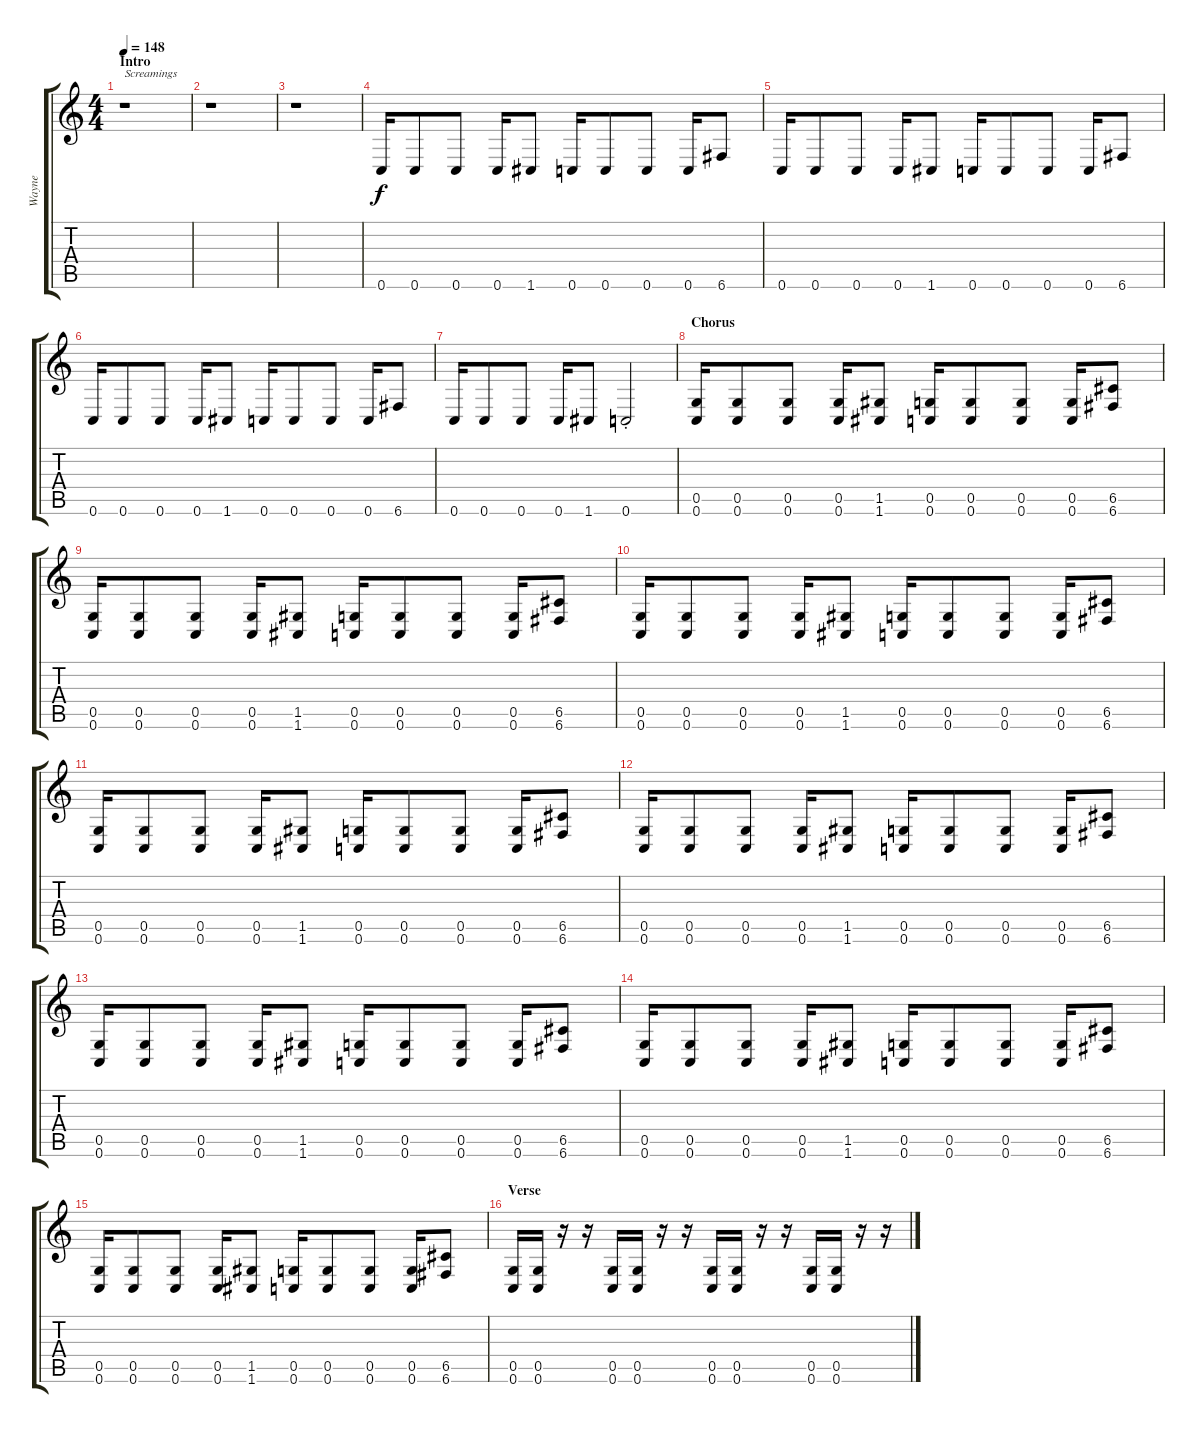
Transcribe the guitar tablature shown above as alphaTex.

\track ("Wayne" "Wayne") {instrument distortionguitar}
\staff {score tabs}
\tuning (D4 A3 F3 C3 G2 C2) {hide}
\ts (4 4)
\section ("" "Intro")
\tempo 148
\clef g2
\ks c
r.1{txt "Screamings" dy f instrument distortionguitar} |
r.1 |
r.1 |
0.6.16 0.6.8 0.6.8 0.6.16 1.6.8 0.6.16 0.6.8 0.6.8 0.6.16 6.6.8 |
0.6.16 0.6.8 0.6.8 0.6.16 1.6.8 0.6.16 0.6.8 0.6.8 0.6.16 6.6.8 |
0.6.16 0.6.8 0.6.8 0.6.16 1.6.8 0.6.16 0.6.8 0.6.8 0.6.16 6.6.8 |
0.6.16 0.6.8 0.6.8 0.6.16 1.6.8 0.6{st}.2 |
\section ("" "Chorus")
(0.5 0.6).16 (0.5 0.6).8 (0.5 0.6).8 (0.5 0.6).16 (1.5 1.6).8 (0.5 0.6).16 (0.5 0.6).8 (0.5 0.6).8 (0.5 0.6).16 (6.5 6.6).8 |
(0.5 0.6).16 (0.5 0.6).8 (0.5 0.6).8 (0.5 0.6).16 (1.5 1.6).8 (0.5 0.6).16 (0.5 0.6).8 (0.5 0.6).8 (0.5 0.6).16 (6.5 6.6).8 |
(0.5 0.6).16 (0.5 0.6).8 (0.5 0.6).8 (0.5 0.6).16 (1.5 1.6).8 (0.5 0.6).16 (0.5 0.6).8 (0.5 0.6).8 (0.5 0.6).16 (6.5 6.6).8 |
(0.5 0.6).16 (0.5 0.6).8 (0.5 0.6).8 (0.5 0.6).16 (1.5 1.6).8 (0.5 0.6).16 (0.5 0.6).8 (0.5 0.6).8 (0.5 0.6).16 (6.5 6.6).8 |
(0.5 0.6).16 (0.5 0.6).8 (0.5 0.6).8 (0.5 0.6).16 (1.5 1.6).8 (0.5 0.6).16 (0.5 0.6).8 (0.5 0.6).8 (0.5 0.6).16 (6.5 6.6).8 |
(0.5 0.6).16 (0.5 0.6).8 (0.5 0.6).8 (0.5 0.6).16 (1.5 1.6).8 (0.5 0.6).16 (0.5 0.6).8 (0.5 0.6).8 (0.5 0.6).16 (6.5 6.6).8 |
(0.5 0.6).16 (0.5 0.6).8 (0.5 0.6).8 (0.5 0.6).16 (1.5 1.6).8 (0.5 0.6).16 (0.5 0.6).8 (0.5 0.6).8 (0.5 0.6).16 (6.5 6.6).8 |
(0.5 0.6).16 (0.5 0.6).8 (0.5 0.6).8 (0.5 0.6).16 (1.5 1.6).8 (0.5 0.6).16 (0.5 0.6).8 (0.5 0.6).8 (0.5 0.6).16 (6.5 6.6).8 |
\section ("" "Verse")
(0.5 0.6).16 (0.5 0.6).16 r.16 r.16 (0.5 0.6).16 (0.5 0.6).16 r.16 r.16 (0.5 0.6).16 (0.5 0.6).16 r.16 r.16 (0.5 0.6).16 (0.5 0.6).16 r.16 r.16
